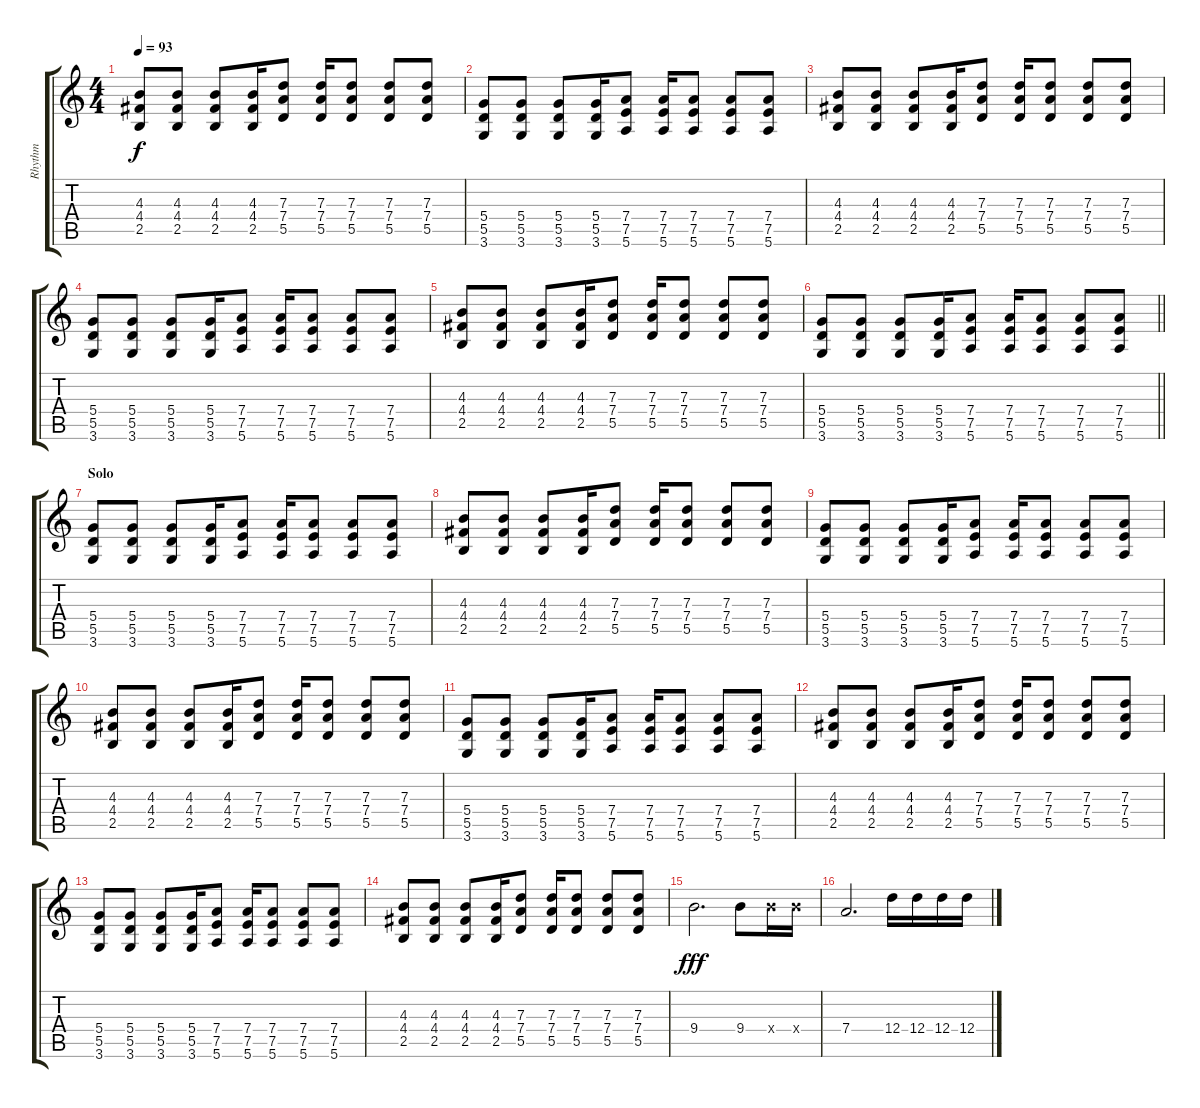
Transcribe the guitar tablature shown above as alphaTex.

\track ("Rhythm" "Rhythm") {instrument distortionguitar}
\staff {score tabs}
\tuning (E4 B3 G3 D3 A2 E2) {hide}
\ts (4 4)
\tempo 93
\clef g2
\ks c
(4.3 4.4 2.5).8{dy f} (4.3 4.4 2.5).8 (4.3 4.4 2.5).8 (4.3 4.4 2.5).16 (7.3 7.4 5.5).8 (7.3 7.4 5.5).16 (7.3 7.4 5.5).8 (7.3 7.4 5.5).8 (7.3 7.4 5.5).8 |
(5.4 5.5 3.6).8 (5.4 5.5 3.6).8 (5.4 5.5 3.6).8 (5.4 5.5 3.6).16 (7.4 7.5 5.6).8 (7.4 7.5 5.6).16 (7.4 7.5 5.6).8 (7.4 7.5 5.6).8 (7.4 7.5 5.6).8 |
(4.3 4.4 2.5).8 (4.3 4.4 2.5).8 (4.3 4.4 2.5).8 (4.3 4.4 2.5).16 (7.3 7.4 5.5).8 (7.3 7.4 5.5).16 (7.3 7.4 5.5).8 (7.3 7.4 5.5).8 (7.3 7.4 5.5).8 |
(5.4 5.5 3.6).8 (5.4 5.5 3.6).8 (5.4 5.5 3.6).8 (5.4 5.5 3.6).16 (7.4 7.5 5.6).8 (7.4 7.5 5.6).16 (7.4 7.5 5.6).8 (7.4 7.5 5.6).8 (7.4 7.5 5.6).8 |
(4.3 4.4 2.5).8 (4.3 4.4 2.5).8 (4.3 4.4 2.5).8 (4.3 4.4 2.5).16 (7.3 7.4 5.5).8 (7.3 7.4 5.5).16 (7.3 7.4 5.5).8 (7.3 7.4 5.5).8 (7.3 7.4 5.5).8 |
\barLineRight lightlight
(5.4 5.5 3.6).8 (5.4 5.5 3.6).8 (5.4 5.5 3.6).8 (5.4 5.5 3.6).16 (7.4 7.5 5.6).8 (7.4 7.5 5.6).16 (7.4 7.5 5.6).8 (7.4 7.5 5.6).8 (7.4 7.5 5.6).8 |
\section ("" "Solo")
(5.4 5.5 3.6).8 (5.4 5.5 3.6).8 (5.4 5.5 3.6).8 (5.4 5.5 3.6).16 (7.4 7.5 5.6).8 (7.4 7.5 5.6).16 (7.4 7.5 5.6).8 (7.4 7.5 5.6).8 (7.4 7.5 5.6).8 |
(4.3 4.4 2.5).8 (4.3 4.4 2.5).8 (4.3 4.4 2.5).8 (4.3 4.4 2.5).16 (7.3 7.4 5.5).8 (7.3 7.4 5.5).16 (7.3 7.4 5.5).8 (7.3 7.4 5.5).8 (7.3 7.4 5.5).8 |
(5.4 5.5 3.6).8 (5.4 5.5 3.6).8 (5.4 5.5 3.6).8 (5.4 5.5 3.6).16 (7.4 7.5 5.6).8 (7.4 7.5 5.6).16 (7.4 7.5 5.6).8 (7.4 7.5 5.6).8 (7.4 7.5 5.6).8 |
(4.3 4.4 2.5).8 (4.3 4.4 2.5).8 (4.3 4.4 2.5).8 (4.3 4.4 2.5).16 (7.3 7.4 5.5).8 (7.3 7.4 5.5).16 (7.3 7.4 5.5).8 (7.3 7.4 5.5).8 (7.3 7.4 5.5).8 |
(5.4 5.5 3.6).8 (5.4 5.5 3.6).8 (5.4 5.5 3.6).8 (5.4 5.5 3.6).16 (7.4 7.5 5.6).8 (7.4 7.5 5.6).16 (7.4 7.5 5.6).8 (7.4 7.5 5.6).8 (7.4 7.5 5.6).8 |
(4.3 4.4 2.5).8 (4.3 4.4 2.5).8 (4.3 4.4 2.5).8 (4.3 4.4 2.5).16 (7.3 7.4 5.5).8 (7.3 7.4 5.5).16 (7.3 7.4 5.5).8 (7.3 7.4 5.5).8 (7.3 7.4 5.5).8 |
(5.4 5.5 3.6).8 (5.4 5.5 3.6).8 (5.4 5.5 3.6).8 (5.4 5.5 3.6).16 (7.4 7.5 5.6).8 (7.4 7.5 5.6).16 (7.4 7.5 5.6).8 (7.4 7.5 5.6).8 (7.4 7.5 5.6).8 |
(4.3 4.4 2.5).8 (4.3 4.4 2.5).8 (4.3 4.4 2.5).8 (4.3 4.4 2.5).16 (7.3 7.4 5.5).8 (7.3 7.4 5.5).16 (7.3 7.4 5.5).8 (7.3 7.4 5.5).8 (7.3 7.4 5.5).8 |
9.4.2{d dy fff instrument electricguitarclean} 9.4.8 9.4{x}.16 9.4{x}.16 |
7.4.2{d} 12.4.16 12.4.16 12.4.16 12.4.16
